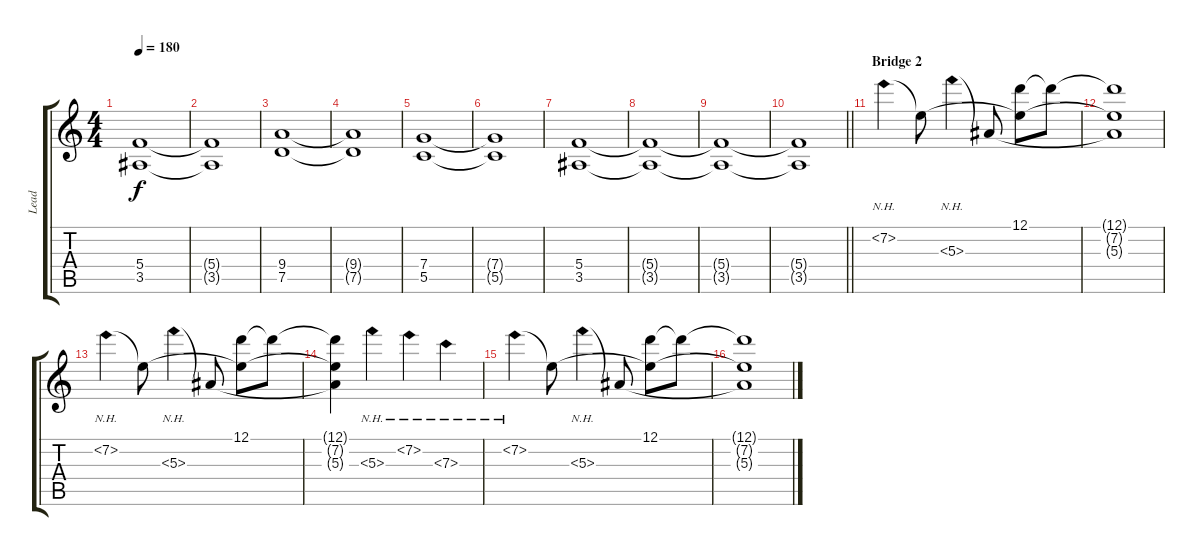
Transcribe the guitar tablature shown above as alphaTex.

\track ("Lead" "Lead") {instrument distortionguitar}
\staff {score tabs}
\tuning (D4 A3 F3 C3 G2 C2) {hide}
\ts (4 4)
\tempo 180
\clef g2
\ks c
(5.4{t} 3.5{t}).1{dy f} |
(5.4{t} 3.5{t}).1 |
(9.4 7.5).1 |
(9.4{t} 7.5{t}).1 |
(7.4 5.5).1 |
(7.4{t} 5.5{t}).1 |
(5.4 3.5).1 |
(5.4{t} 3.5{t}).1 |
(5.4{t} 3.5{t}).1 |
\barLineRight lightlight
(5.4{t} 3.5{t}).1 |
\section ("" "Bridge 2")
7.2{nh}.4 7.2{t}.8 5.3{nh}.4 5.3{t}.8 (12.1 7.2{t}).8 12.1{t}.8 |
(12.1{t} 7.2{t} 5.3{t}).1 |
7.2{nh}.4 7.2{t}.8 5.3{nh}.4 5.3{t}.8 (12.1 7.2{t}).8 12.1{t}.8 |
(12.1{t} 7.2{t} 5.3{t}).4 5.3{nh}.4 7.2{nh}.4 7.3{nh}.4 |
7.2{nh}.4 7.2{t}.8 5.3{nh}.4 5.3{t}.8 (12.1 7.2{t}).8 12.1{t}.8 |
(12.1{t} 7.2{t} 5.3{t}).1
